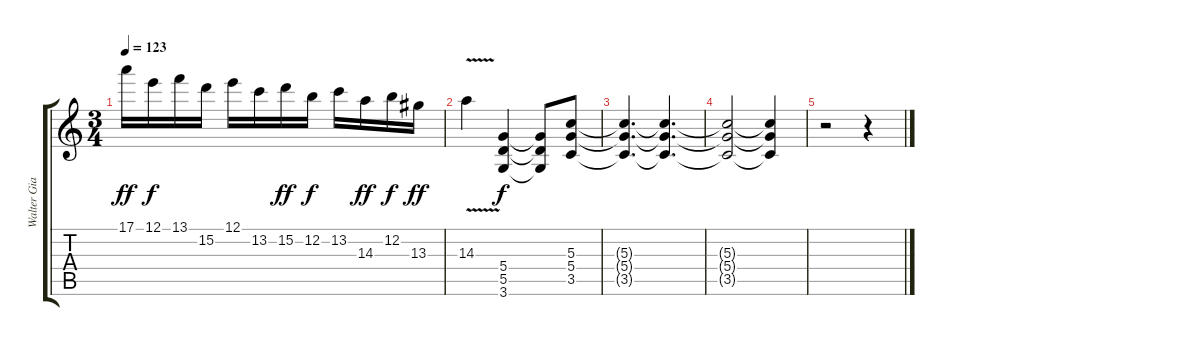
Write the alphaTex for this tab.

\track ("Walter Giardino" "Walter Gia") {instrument distortionguitar}
\staff {score tabs}
\tuning (E4 B3 G3 D3 A2 E2) {hide}
\ts (3 4)
\tempo 123
\clef g2
\ks c
17.1.16{dy ff} 12.1.16{dy f} 13.1.16 15.2.16 12.1.16 13.2.16 15.2.16{dy ff} 12.2.16{dy f} 13.2.16 14.3.16{dy ff} 12.2.16{dy f} 13.3.16{dy ff} |
14.3{v}.4 (5.4 5.5 3.6).4{dy f} (5.4{t} 5.5{t} 3.6{t}).8 (5.3 5.4 3.5).8 |
(5.3{t} 5.4{t} 3.5{t}).4{d} (5.3{t} 5.4{t} 3.5{t}).4{d} |
(5.3{t} 5.4{t} 3.5{t}).2 (5.3{t} 5.4{t} 3.5{t}).4 |
r.2 r.4
